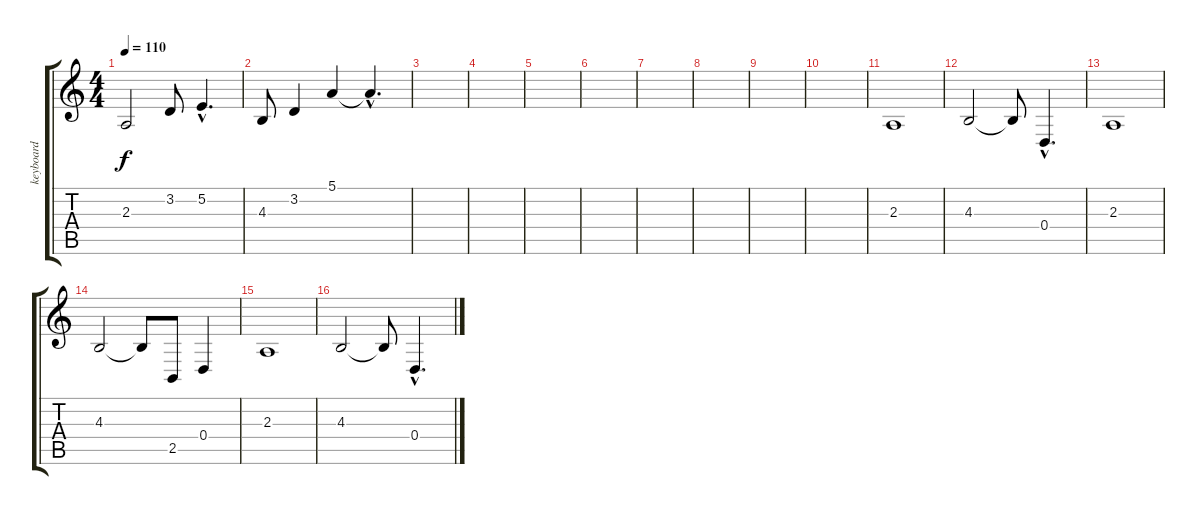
\track ("keyboard" "keyboard") {instrument lead6voice}
\staff {score tabs}
\tuning (E4 B3 G3 D3 A2 E2) {hide}
\ts (4 4)
\tempo 110
\clef g2
\ks c
2.3.2{dy f} 3.2.8 5.2{hac}.4{d} |
4.3.8 3.2.4 5.1.4 5.1{hac t}.4{d} |
|
|
|
|
|
|
|
|
2.3.1 |
4.3.2 4.3{t}.8 0.4{hac}.4{d} |
2.3.1 |
4.3.2 4.3{t}.8 2.5.8 0.4.4 |
2.3.1 |
4.3.2 4.3{t}.8 0.4{hac}.4{d}
